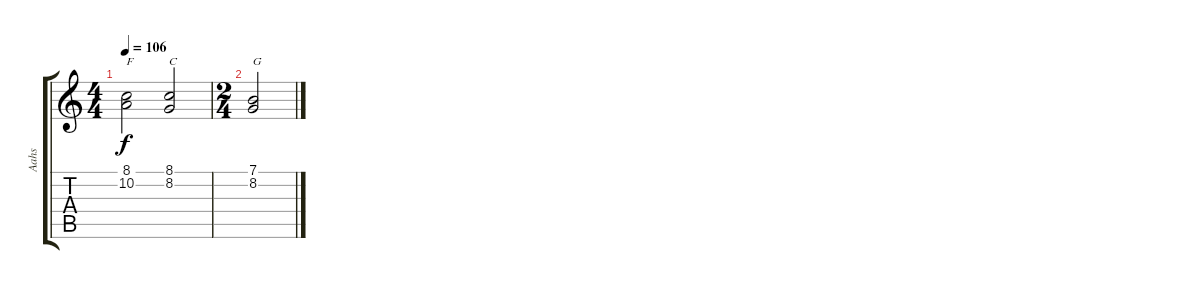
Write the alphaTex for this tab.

\track ("Aahs" "Aahs") {instrument choiraahs}
\staff {score tabs}
\tuning (E4 B3 G3 D3 A2 E2) {hide}
\ts (4 4)
\tempo 106
\clef g2
\ks c
(8.1 10.2).2{txt "F" dy f} (8.1 8.2).2{txt "C"} |
\ts (2 4)
(7.1 8.2).2{txt "G"}
